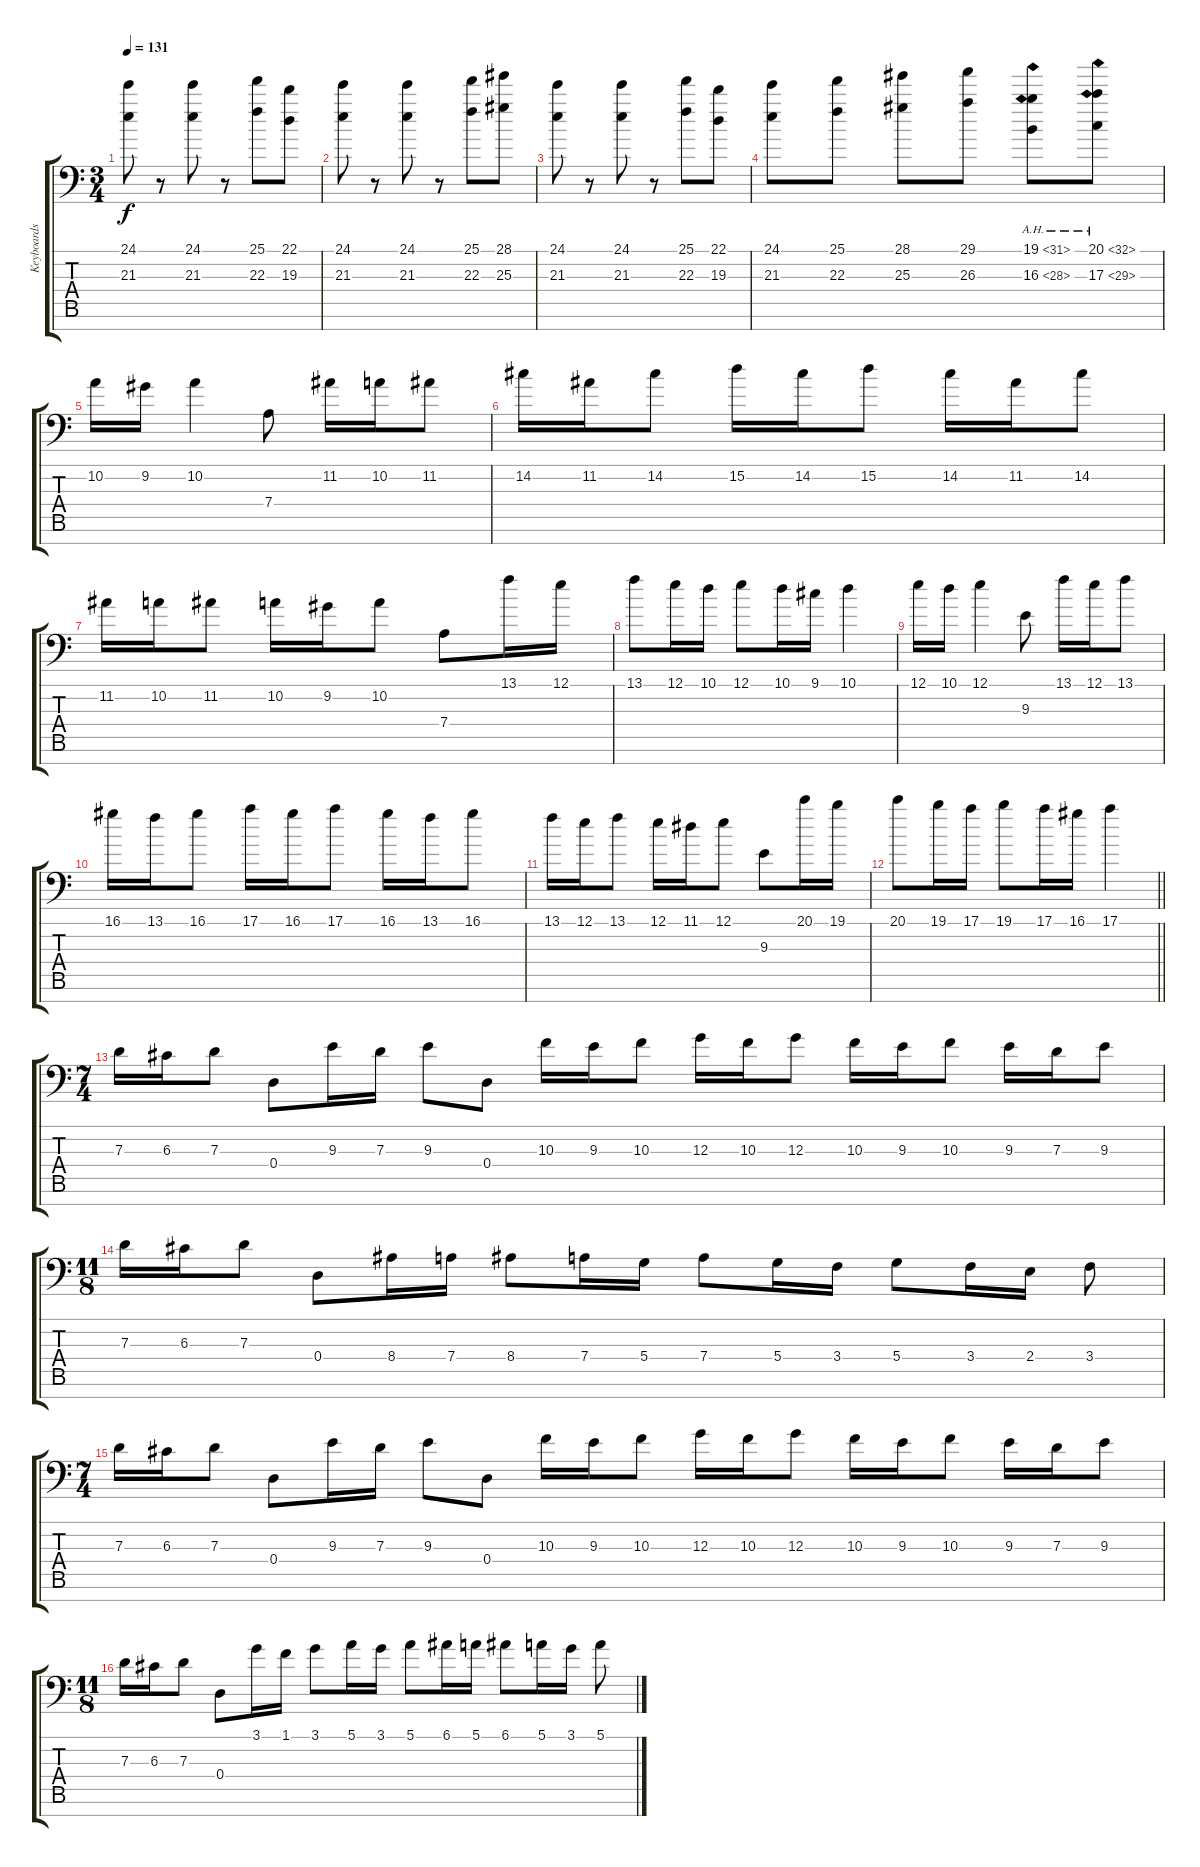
\track ("Keyboards 2" "Keyboards ") {instrument stringensemble1}
\staff {score tabs}
\tuning (E4 B3 G3 D3 A2 E2 A1) {hide}
\ts (3 4)
\tempo 131
\clef f4
\ks c
(24.1 21.3).8{dy f} r.8 (24.1 21.3).8 r.8 (25.1 22.3).8 (22.1 19.3).8 |
(24.1 21.3).8 r.8 (24.1 21.3).8 r.8 (25.1 22.3).8 (28.1 25.3).8 |
(24.1 21.3).8 r.8 (24.1 21.3).8 r.8 (25.1 22.3).8 (22.1 19.3).8 |
(24.1 21.3).8 (25.1 22.3).8 (28.1 25.3).8 (29.1 26.3).8 (19.1{ah 12} 16.3{ah 12}).8 (20.1{ah 12} 17.3{ah 12}).8 |
10.2.16 9.2.16 10.2.4 7.4.8 11.2.16 10.2.16 11.2.8 |
14.2.16 11.2.16 14.2.8 15.2.16 14.2.16 15.2.8 14.2.16 11.2.16 14.2.8 |
11.2.16 10.2.16 11.2.8 10.2.16 9.2.16 10.2.8 7.4.8 13.1.16 12.1.16 |
13.1.8 12.1.16 10.1.16 12.1.8 10.1.16 9.1.16 10.1.4 |
12.1.16 10.1.16 12.1.4 9.3.8 13.1.16 12.1.16 13.1.8 |
16.1.16 13.1.16 16.1.8 17.1.16 16.1.16 17.1.8 16.1.16 13.1.16 16.1.8 |
13.1.16 12.1.16 13.1.8 12.1.16 11.1.16 12.1.8 9.3.8 20.1.16 19.1.16 |
\barLineRight lightlight
20.1.8 19.1.16 17.1.16 19.1.8 17.1.16 16.1.16 17.1.4 |
\ts (7 4)
7.3.16{volume 6 balance 14} 6.3.16 7.3.8 0.4.8 9.3.16 7.3.16 9.3.8 0.4.8 10.3.16 9.3.16 10.3.8 12.3.16 10.3.16 12.3.8 10.3.16 9.3.16 10.3.8 9.3.16 7.3.16 9.3.8 |
\ts (11 8)
7.3.16 6.3.16 7.3.8 0.4.8 8.4.16 7.4.16 8.4.8 7.4.16 5.4.16 7.4.8 5.4.16 3.4.16 5.4.8 3.4.16 2.4.16 3.4.8 |
\ts (7 4)
7.3.16 6.3.16 7.3.8 0.4.8 9.3.16 7.3.16 9.3.8 0.4.8 10.3.16 9.3.16 10.3.8 12.3.16 10.3.16 12.3.8 10.3.16 9.3.16 10.3.8 9.3.16 7.3.16 9.3.8 |
\ts (11 8)
7.3.16 6.3.16 7.3.8 0.4.8 3.1.16 1.1.16 3.1.8 5.1.16 3.1.16 5.1.8 6.1.16 5.1.16 6.1.8 5.1.16 3.1.16 5.1.8
